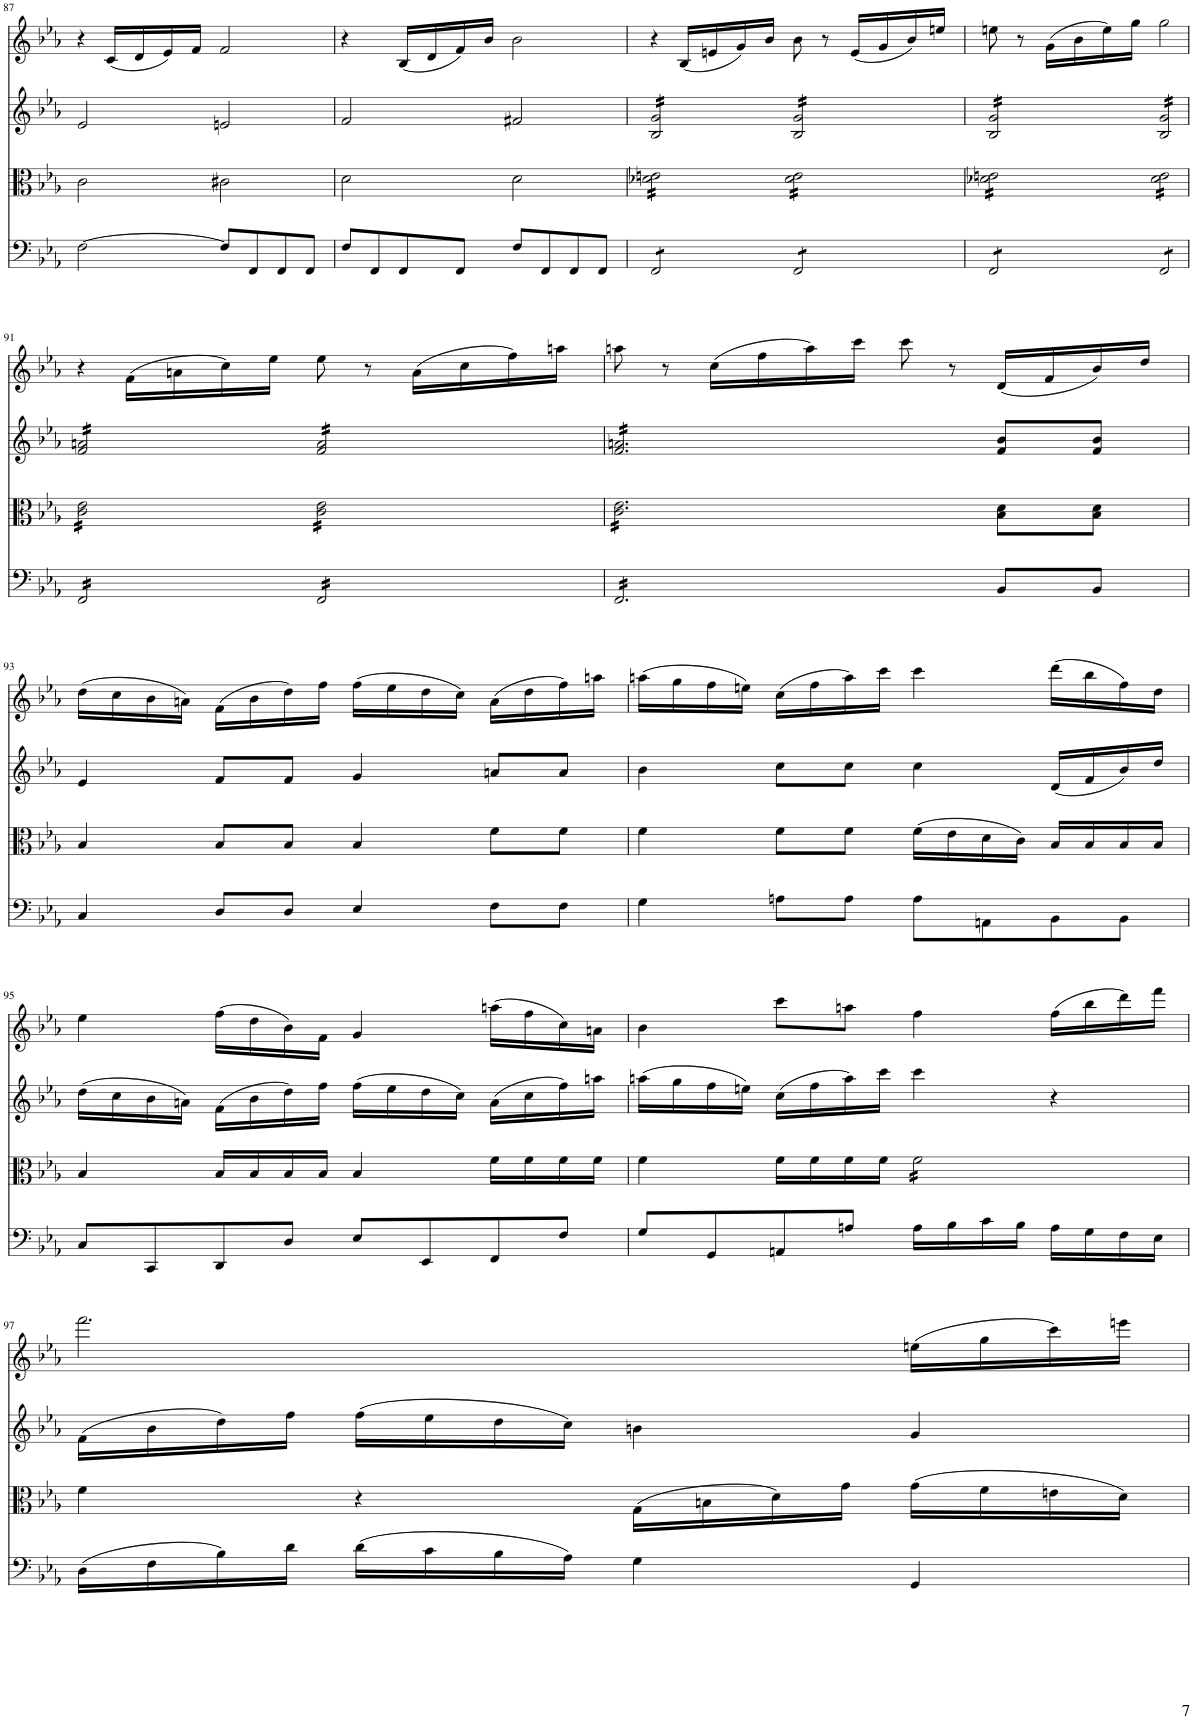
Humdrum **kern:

**kern	**kern	**kern	**kern
*part4	*part3	*part2	*part1
*staff4	*staff3	*staff2	*staff1
*I"Piano	*I"Piano	*I"Piano	*I"Piano
*I'Pno	*I'Pno	*I'Pno	*I'Pno
!!LO:PB:g=z
*clefF4	*clefC3	*clefG2	*clefG2
*k[b-e-a-]	*k[b-e-a-]	*k[b-e-a-]	*k[b-e-a-]
*M4/4	*M4/4	*M4/4	*M4/4
*met(c)	*met(c)	*met(c)	*met(c)
=87	=87	=87	=87
[2F\	2c\	2e-/	4r
.	.	.	(16c/LL
.	.	.	16d/
.	.	.	16e-/)
.	.	.	16f/JJ
8F/L]	2c#X\	2en/	2f/
8FF/	.	.	.
8FF/	.	.	.
8FF/J	.	.	.
=88	=88	=88	=88
8F/L	2d\	2f/	4r
8FF/	.	.	.
8FF/	.	.	(16B-/LL
.	.	.	16d/
8FF/J	.	.	16f/)
.	.	.	16b-/JJ
8F/L	2d\	2f#X/	2b-\
8FF/	.	.	.
8FF/	.	.	.
8FF/J	.	.	.
=89	=89	=89	=89
*tremolo	*	*	*
*	*tremolo	*	*
*	*	*tremolo	*
8FF/L	16d-X\ 16en\LL	16B-/ 16g/LL	4r
.	16d-X\ 16en\	16B-/ 16g/	.
8FF/	16d-X\ 16en\	16B-/ 16g/	.
.	16d-X\ 16en\	16B-/ 16g/	.
8FF/	16d-X\ 16en\	16B-/ 16g/	(16B-/LL
.	16d-X\ 16en\	16B-/ 16g/	16en/
8FF/J	16d-X\ 16en\	16B-/ 16g/	16g/)
.	16d-X\ 16en\JJ	16B-/ 16g/JJ	16b-/JJ
8FF/L	16d-\ 16e\LL	16B-/ 16g/LL	8b-\
.	16d-\ 16e\	16B-/ 16g/	.
8FF/	16d-\ 16e\	16B-/ 16g/	8r
.	16d-\ 16e\	16B-/ 16g/	.
8FF/	16d-\ 16e\	16B-/ 16g/	(16e/LL
.	16d-\ 16e\	16B-/ 16g/	16g/
8FF/J	16d-\ 16e\	16B-/ 16g/	16b-/)
.	16d-\ 16e\JJ	16B-/ 16g/JJ	16een/JJ
=90	=90	=90	=90
8FF/L	16d-X\ 16en\LL	16B-/ 16g/LL	8een\
.	16d-X\ 16en\	16B-/ 16g/	.
8FF/	16d-X\ 16en\	16B-/ 16g/	8r
.	16d-X\ 16en\	16B-/ 16g/	.
8FF/	16d-X\ 16en\	16B-/ 16g/	(16g\LL
.	16d-X\ 16en\	16B-/ 16g/	16b-\
8FF/J	16d-X\ 16en\	16B-/ 16g/	16ee\)
.	16d-X\ 16en\JJ	16B-/ 16g/JJ	16gg\JJ
8FF/L	16d-\ 16e\LL	16B-/ 16g/LL	2gg\
.	16d-\ 16e\	16B-/ 16g/	.
8FF/	16d-\ 16e\	16B-/ 16g/	.
.	16d-\ 16e\	16B-/ 16g/	.
8FF/	16d-\ 16e\	16B-/ 16g/	.
.	16d-\ 16e\	16B-/ 16g/	.
8FF/J	16d-\ 16e\	16B-/ 16g/	.
.	16d-\ 16e\JJ	16B-/ 16g/JJ	.
!!LO:LB:g=z
=91	=91	=91	=91
16FF/LL	16c\ 16e-\LL	16f/ 16an/LL	4r
16FF/	16c\ 16e-\	16f/ 16an/	.
16FF/	16c\ 16e-\	16f/ 16an/	.
16FF/	16c\ 16e-\	16f/ 16an/	.
16FF/	16c\ 16e-\	16f/ 16an/	(16f\LL
16FF/	16c\ 16e-\	16f/ 16an/	16an\
16FF/	16c\ 16e-\	16f/ 16an/	16cc\)
16FF/JJ	16c\ 16e-\JJ	16f/ 16an/JJ	16ee-\JJ
16FF/LL	16c\ 16e-\LL	16f/ 16a/LL	8ee-\
16FF/	16c\ 16e-\	16f/ 16a/	.
16FF/	16c\ 16e-\	16f/ 16a/	8r
16FF/	16c\ 16e-\	16f/ 16a/	.
16FF/	16c\ 16e-\	16f/ 16a/	(16a\LL
16FF/	16c\ 16e-\	16f/ 16a/	16cc\
16FF/	16c\ 16e-\	16f/ 16a/	16ff\)
16FF/JJ	16c\ 16e-\JJ	16f/ 16a/JJ	16aan\JJ
=92	=92	=92	=92
16FF/LL	16c\ 16e-\LL	16f/ 16an/LL	8aan\
16FF/	16c\ 16e-\	16f/ 16an/	.
16FF/	16c\ 16e-\	16f/ 16an/	8r
16FF/	16c\ 16e-\	16f/ 16an/	.
16FF/	16c\ 16e-\	16f/ 16an/	(16cc\LL
16FF/	16c\ 16e-\	16f/ 16an/	16ff\
16FF/	16c\ 16e-\	16f/ 16an/	16aa\)
16FF/	16c\ 16e-\	16f/ 16an/	16ccc\JJ
16FF/	16c\ 16e-\	16f/ 16an/	8ccc\
16FF/	16c\ 16e-\	16f/ 16an/	.
16FF/	16c\ 16e-\	16f/ 16an/	8r
16FF/JJ	16c\ 16e-\JJ	16f/ 16an/JJ	.
*	*	*Xtremolo	*
*	*Xtremolo	*	*
*Xtremolo	*	*	*
8BB-/L	8B-\ 8d\L	8f/ 8b-/L	(16d/LL
.	.	.	16f/
8BB-/J	8B-\ 8d\J	8f/ 8b-/J	16b-/)
.	.	.	16dd/JJ
!!LO:LB:g=z
=93	=93	=93	=93
4C/	4B-/	4e-/	(16dd\LL
.	.	.	16cc\
.	.	.	16b-\
.	.	.	16an\JJ)
8D/L	8B-/L	8f/L	(16f\LL
.	.	.	16b-\
8D/J	8B-/J	8f/J	16dd\)
.	.	.	16ff\JJ
4E-/	4B-/	4g/	(16ff\LL
.	.	.	16ee-\
.	.	.	16dd\
.	.	.	16cc\JJ)
8F\L	8f\L	8an/L	(16a\LL
.	.	.	16dd\
8F\J	8f\J	8a/J	16ff\)
.	.	.	16aan\JJ
=94	=94	=94	=94
4G\	4f\	4b-\	(16aan\LL
.	.	.	16gg\
.	.	.	16ff\
.	.	.	16een\JJ)
8An\L	8f\L	8cc\L	(16cc\LL
.	.	.	16ff\
8A\J	8f\J	8cc\J	16aa\)
.	.	.	16ccc\JJ
8A\L	(16f\LL	4cc\	4ccc\
.	16e-\	.	.
8AAn\	16d\	.	.
.	16c\JJ)	.	.
8BB-\	16B-/LL	(16d/LL	(16ddd\LL
.	16B-/	16f/	16bb-\
8BB-\J	16B-/	16b-/)	16ff\)
.	16B-/JJ	16dd/JJ	16dd\JJ
!!LO:LB:g=z
=95	=95	=95	=95
8C/L	4B-/	(16dd\LL	4ee-\
.	.	16cc\	.
8CC/	.	16b-\	.
.	.	16an\JJ)	.
8DD/	16B-/LL	(16f\LL	(16ff\LL
.	16B-/	16b-\	16dd\
8D/J	16B-/	16dd\)	16b-\)
.	16B-/JJ	16ff\JJ	16f\JJ
8E-/L	4B-/	(16ff\LL	4g/
.	.	16ee-\	.
8EE-/	.	16dd\	.
.	.	16cc\JJ)	.
8FF/	16f\LL	(16a\LL	(16aan\LL
.	16f\	16cc\	16ff\
8F/J	16f\	16ff\)	16cc\)
.	16f\JJ	16aan\JJ	16an\JJ
=96	=96	=96	=96
8G/L	4f\	(16aan\LL	4b-\
.	.	16gg\	.
8GG/	.	16ff\	.
.	.	16een\JJ)	.
8AAn/	16f\LL	(16cc\LL	8ccc\L
.	16f\	16ff\	.
8An/J	16f\	16aa\)	8aan\J
.	16f\JJ	16ccc\JJ	.
*	*tremolo	*	*
16A\LL	16f\LL	4ccc\	4ff\
16B-\	16f\	.	.
16c\	16f\	.	.
16B-\JJ	16f\	.	.
16A\LL	16f\	4r	(16ff\LL
16G\	16f\	.	16bb-\
16F\	16f\	.	16ddd\)
16E-\JJ	16f\JJ	.	16fff\JJ
*	*Xtremolo	*	*
!!LO:LB:g=z
=97	=97	=97	=97
(16D\LL	4f\	(16f\LL	2.fff\
16F\	.	16b-\	.
16B-\)	.	16dd\)	.
16d\JJ	.	16ff\JJ	.
(16d\LL	4r	(16ff\LL	.
16c\	.	16ee-\	.
16B-\	.	16dd\	.
16A-\JJ)	.	16cc\JJ)	.
4G\	(16G\LL	4bn\	.
.	16Bn\	.	.
.	16d\)	.	.
.	16g\JJ	.	.
4GG/	(16g\LL	4g/	(16een\LL
.	16f\	.	16gg\
.	16en\	.	16ccc\)
.	16d\JJ)	.	16eeen\JJ
=	=	=	=
*-	*-	*-	*-
